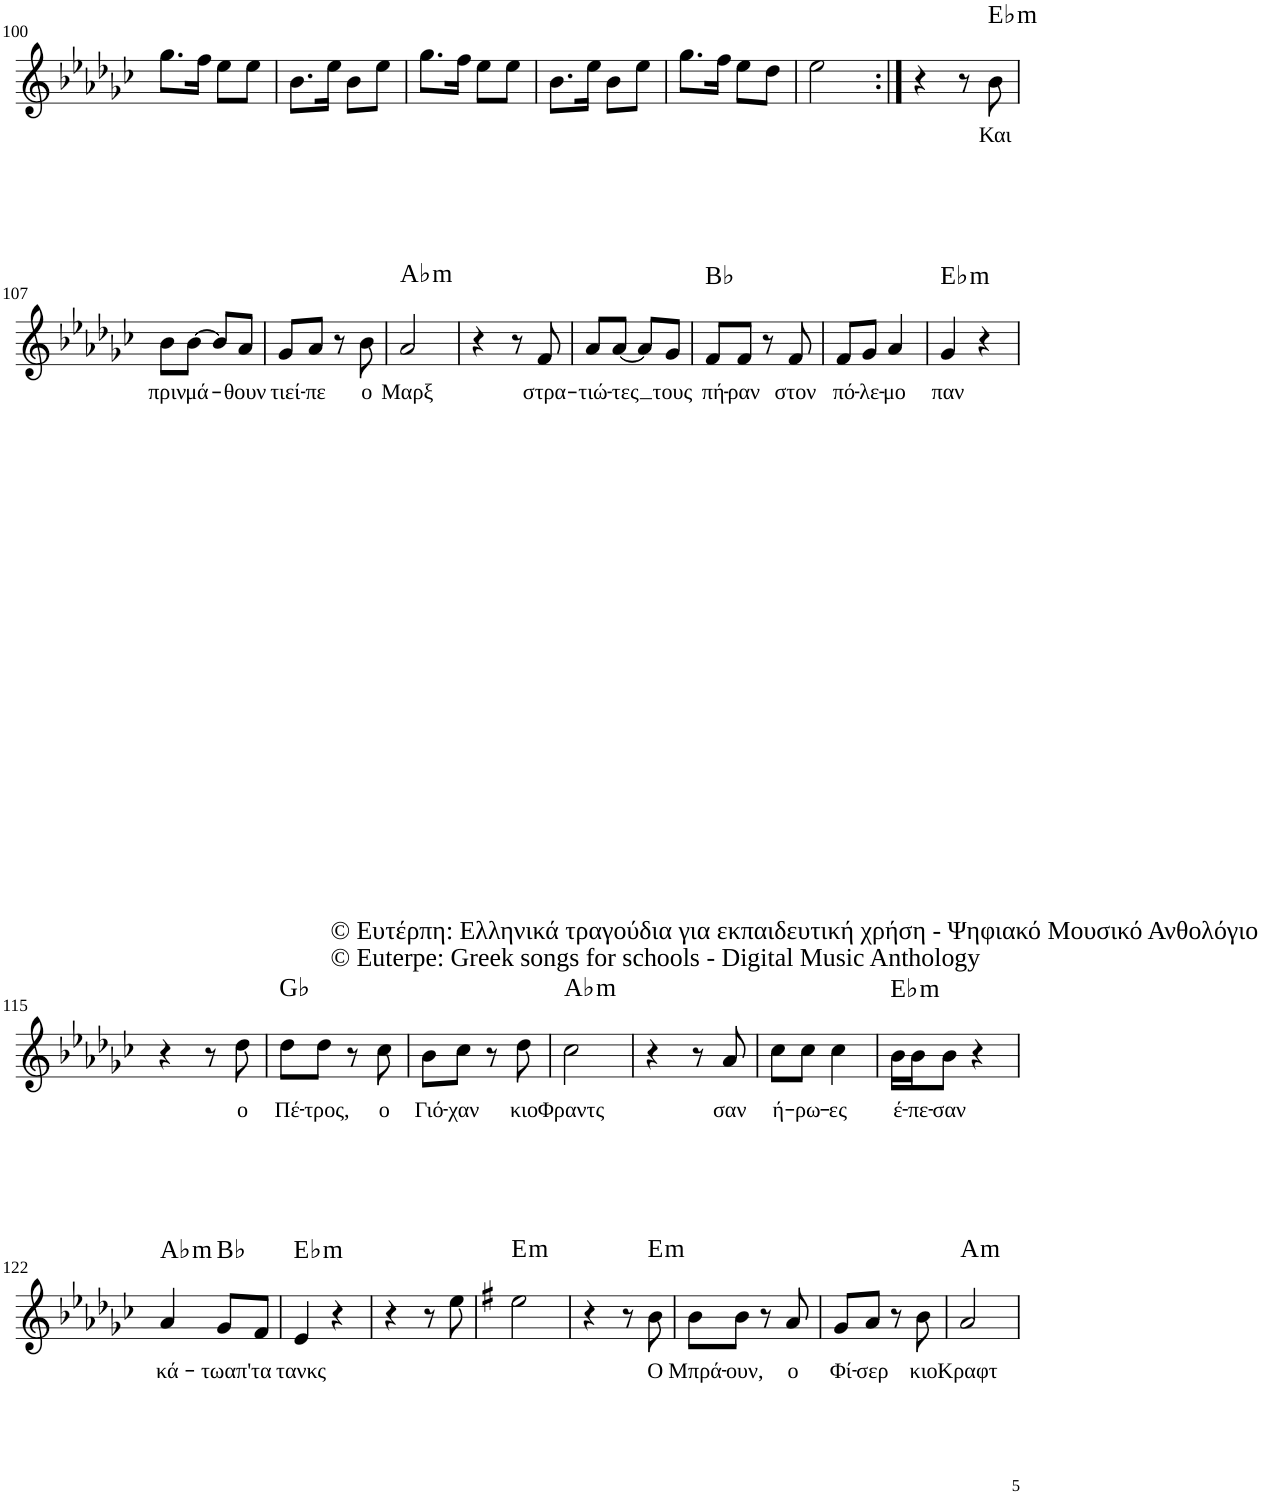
**kern	**text	**harte
*part1	*part1	*part1
*staff1	*staff1	*
!!LO:PB:g=z
*clefG2	*	*
*k[b-e-a-d-g-c-]	*	*
*M2/4	*	*
=100	=100	=100
8.gg-\L	.	.
16ff\Jk	.	.
8ee-\L	.	.
8ee-\J	.	.
=101	=101	=101
8.b-\L	.	.
16ee-\Jk	.	.
8b-\L	.	.
8ee-\J	.	.
=102	=102	=102
8.gg-\L	.	.
16ff\Jk	.	.
8ee-\L	.	.
8ee-\J	.	.
=103	=103	=103
8.b-\L	.	.
16ee-\Jk	.	.
8b-\L	.	.
8ee-\J	.	.
=104	=104	=104
8.gg-\L	.	.
16ff\Jk	.	.
8ee-\L	.	.
8dd-\J	.	.
=105	=105	=105
2ee-\	.	.
=106:|!	=106:|!	=106:|!
4r	.	.
8r	.	.
!	!LO:LY:b	!LO:H:kt=m
8b-\	Και	Eb:min
!!LO:LB:g=z
=107	=107	=107
!	!LO:LY:b	!
8b-\L	πριν	.
!	!LO:LY:b	!
[8b-\J	μά-	.
8b-/L]	.	.
!	!LO:LY:b	!
8a-/J	-θουν	.
=108	=108	=108
!	!LO:LY:b	!
8g-/L	τιεί-	.
!	!LO:LY:b	!
8a-/J	-πε	.
8r	.	.
!	!LO:LY:b	!
8b-\	ο	.
=109	=109	=109
!	!LO:LY:b	!LO:H:kt=m
2a-/	Μαρξ	Ab:min
=110	=110	=110
4r	.	.
8r	.	.
!LO:TX:b:t=© Ευτέρπη&colon; Ελληνικά τραγούδια για εκπαιδευτική χρήση ‐ Ψηφιακό Μουσικό Ανθολόγιο	!	!
!LO:TX:b:t=© Euterpe&colon; Greek songs for schools ‐ Digital Music Anthology	!	!
!	!LO:LY:b	!
8f/	στρα-	.
=111	=111	=111
!	!LO:LY:b	!
8a-/L	-τιώ-	.
!	!LO:LY:b	!
[8a-/J	-τες	.
8a-/L]	.	.
!	!LO:LY:b	!
8g-/J	τους	.
=112	=112	=112
!	!LO:LY:b	!
8f/L	πή-	Bb:maj
!	!LO:LY:b	!
8f/J	-ραν	.
8r	.	.
!	!LO:LY:b	!
8f/	στον	.
=113	=113	=113
!	!LO:LY:b	!
8f/L	πό-	.
!	!LO:LY:b	!
8g-/J	-λε-	.
!	!LO:LY:b	!
4a-/	-μο	.
=114	=114	=114
!	!LO:LY:b	!LO:H:kt=m
4g-/	παν	Eb:min
4r	.	.
!!LO:LB:g=z
=115	=115	=115
4r	.	.
8r	.	.
!	!LO:LY:b	!
8dd-\	ο	.
=116	=116	=116
!	!LO:LY:b	!
8dd-\L	Πέ-	Gb:maj
!	!LO:LY:b	!
8dd-\J	-τρος,	.
8r	.	.
!	!LO:LY:b	!
8cc-\	ο	.
=117	=117	=117
!	!LO:LY:b	!
8b-\L	Γιό-	.
!	!LO:LY:b	!
8cc-\J	-χαν	.
8r	.	.
!	!LO:LY:b	!
8dd-\	κιο	.
=118	=118	=118
!	!LO:LY:b	!LO:H:kt=m
2cc-\	Φραντς	Ab:min
=119	=119	=119
4r	.	.
8r	.	.
!	!LO:LY:b	!
8a-/	σαν	.
=120	=120	=120
!	!LO:LY:b	!
8cc-\L	ή-	.
!	!LO:LY:b	!
8cc-\J	-ρω-	.
!	!LO:LY:b	!
4cc-\	-ες	.
=121	=121	=121
!	!LO:LY:b	!LO:H:kt=m
16b-\LL	έ-	Eb:min
!	!LO:LY:b	!
16b-\J	-πε-	.
!	!LO:LY:b	!
8b-\J	-σαν	.
4r	.	.
!!LO:LB:g=z
=122	=122	=122
!	!LO:LY:b	!LO:H:kt=m
4a-/	κά-	Ab:min
!	!LO:LY:b	!
8g-/L	-τωαπ'	Bb:maj
!	!LO:LY:b	!
8f/J	τα	.
=123	=123	=123
!	!LO:LY:b	!LO:H:kt=m
4e-/	τανκς	Eb:min
4r	.	.
=124	=124	=124
4r	.	.
8r	.	.
8ee-\	.	.
=125	=125	=125
*k[f#]	*	*
!	!	!LO:H:kt=m
2ee\	.	E:min
=126	=126	=126
4r	.	.
8r	.	.
!	!LO:LY:b	!LO:H:kt=m
8b\	Ο	E:min
=127	=127	=127
!	!LO:LY:b	!
8b\L	Μπρά-	.
!	!LO:LY:b	!
8b\J	-ουν,	.
8r	.	.
!	!LO:LY:b	!
8a/	ο	.
=128	=128	=128
!	!LO:LY:b	!
8g/L	Φί-	.
!	!LO:LY:b	!
8a/J	-σερ	.
8r	.	.
!	!LO:LY:b	!
8b\	κιο	.
=129	=129	=129
!	!LO:LY:b	!LO:H:kt=m
2a/	Κραφτ	A:min
=	=	=
*-	*-	*-
